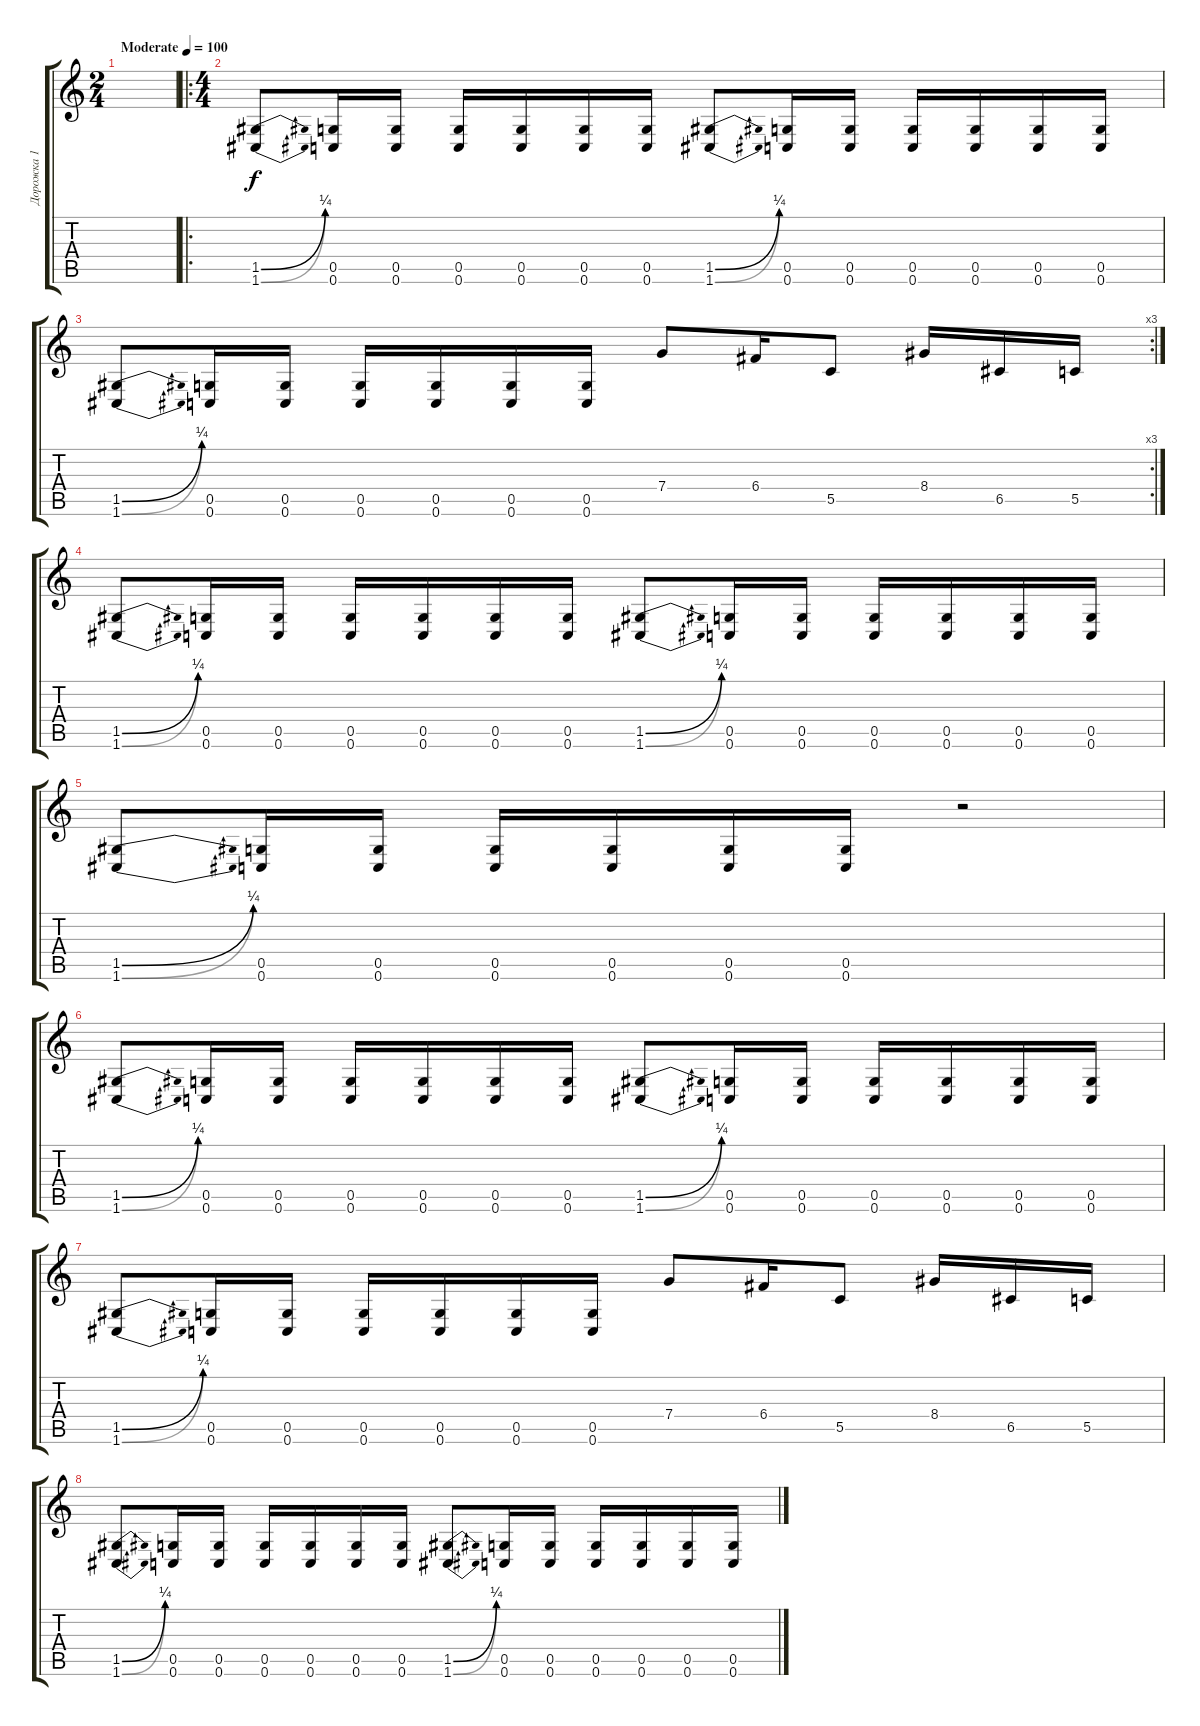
\track ("Дорожка 1" "Дорожка 1") {instrument overdrivenguitar}
\staff {score tabs}
\tuning (D4 A3 F3 C3 G2 C2) {hide}
\ts (2 4)
\tempo (100 "Moderate")
\clef g2
\ks c
|
\ro
\ts (4 4)
(1.5{be (bend 0 0 60 1)} 1.6{be (bend 0 0 60 1)}).8 (0.5 0.6).16 (0.5 0.6).16 (0.5 0.6).16 (0.5 0.6).16 (0.5 0.6).16 (0.5 0.6).16 (1.5{be (bend 0 0 60 1)} 1.6{be (bend 0 0 60 1)}).8 (0.5 0.6).16 (0.5 0.6).16 (0.5 0.6).16 (0.5 0.6).16 (0.5 0.6).16 (0.5 0.6).16 |
\rc 3
(1.5{be (bend 0 0 60 1)} 1.6{be (bend 0 0 60 1)}).8 (0.5 0.6).16 (0.5 0.6).16 (0.5 0.6).16 (0.5 0.6).16 (0.5 0.6).16 (0.5 0.6).16 7.4.8 6.4.16 5.5.8 8.4.16 6.5.16 5.5.16 |
(1.5{be (bend 0 0 60 1)} 1.6{be (bend 0 0 60 1)}).8 (0.5 0.6).16 (0.5 0.6).16 (0.5 0.6).16 (0.5 0.6).16 (0.5 0.6).16 (0.5 0.6).16 (1.5{be (bend 0 0 60 1)} 1.6{be (bend 0 0 60 1)}).8 (0.5 0.6).16 (0.5 0.6).16 (0.5 0.6).16 (0.5 0.6).16 (0.5 0.6).16 (0.5 0.6).16 |
(1.5{be (bend 0 0 60 1)} 1.6{be (bend 0 0 60 1)}).8 (0.5 0.6).16 (0.5 0.6).16 (0.5 0.6).16 (0.5 0.6).16 (0.5 0.6).16 (0.5 0.6).16 r.2 |
(1.5{be (bend 0 0 60 1)} 1.6{be (bend 0 0 60 1)}).8 (0.5 0.6).16 (0.5 0.6).16 (0.5 0.6).16 (0.5 0.6).16 (0.5 0.6).16 (0.5 0.6).16 (1.5{be (bend 0 0 60 1)} 1.6{be (bend 0 0 60 1)}).8 (0.5 0.6).16 (0.5 0.6).16 (0.5 0.6).16 (0.5 0.6).16 (0.5 0.6).16 (0.5 0.6).16 |
(1.5{be (bend 0 0 60 1)} 1.6{be (bend 0 0 60 1)}).8 (0.5 0.6).16 (0.5 0.6).16 (0.5 0.6).16 (0.5 0.6).16 (0.5 0.6).16 (0.5 0.6).16 7.4.8 6.4.16 5.5.8 8.4.16 6.5.16 5.5.16 |
(1.5{be (bend 0 0 60 1)} 1.6{be (bend 0 0 60 1)}).8 (0.5 0.6).16 (0.5 0.6).16 (0.5 0.6).16 (0.5 0.6).16 (0.5 0.6).16 (0.5 0.6).16 (1.5{be (bend 0 0 60 1)} 1.6{be (bend 0 0 60 1)}).8 (0.5 0.6).16 (0.5 0.6).16 (0.5 0.6).16 (0.5 0.6).16 (0.5 0.6).16 (0.5 0.6).16
